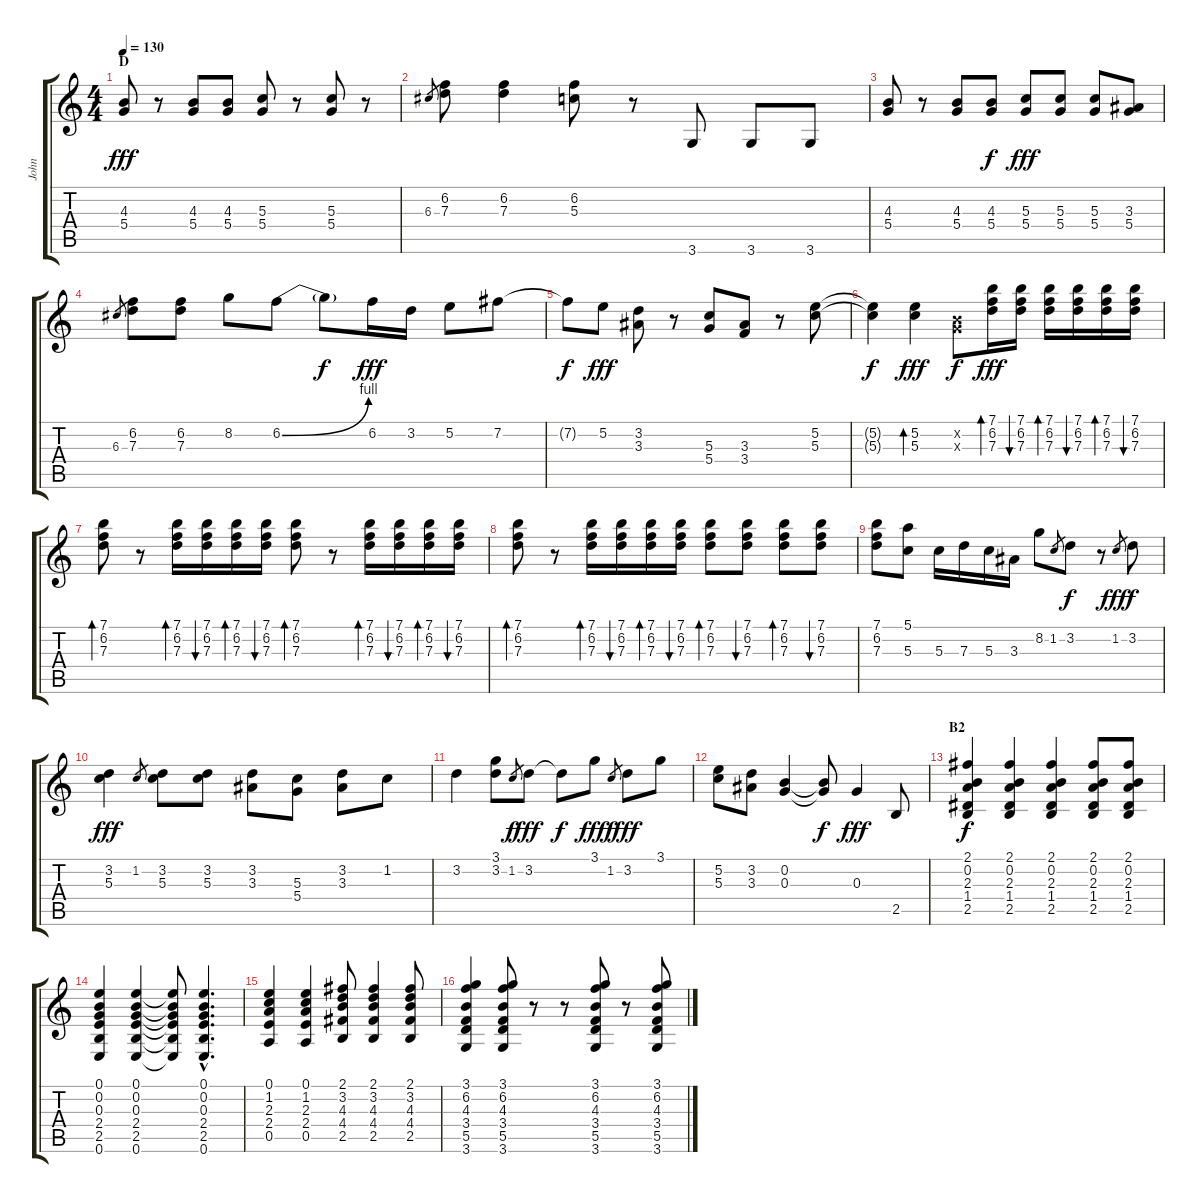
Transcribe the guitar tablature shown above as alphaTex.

\track ("John" "John") {instrument electricguitarclean}
\staff {score tabs}
\tuning (E4 B3 G3 D3 A2 E2) {hide}
\ts (4 4)
\section ("" "D")
\tempo 130
\clef g2
\ks c
(4.3 5.4).8{dy fff volume 14} r.8 (4.3 5.4).8 (4.3 5.4).8 (5.3 5.4).8 r.8 (5.3 5.4).8 r.8 |
6.3.8{gr} (6.2 7.3).8 (6.2 7.3).4 (6.2 5.3).8 r.8 3.6.8 3.6.8 3.6.8 |
(4.3 5.4).8 r.8 (4.3 5.4).8 (4.3 5.4).8{dy f} (5.3 5.4).8{dy fff} (5.3 5.4).8 (5.3 5.4).8 (3.3 5.4).8 |
6.3.8{gr} (6.2 7.3).8 (6.2 7.3).8 8.2.8 6.2{be (bend 0 0 60 4)}.8 6.2{t}.8{dy f} 6.2.16{dy fff} 3.2.16 5.2.8 7.2.8 |
7.2{t}.8{dy f} 5.2.8{dy fff} (3.2 3.3).8 r.8 (5.3 5.4).8 (3.3 3.4).8 r.8 (5.2 5.3).8 |
(5.2{t} 5.3{t}).4{dy f} (5.2 5.3).4{bd 480 dy fff} (0.2{x} 0.3{x}).8{dy f} (7.1 6.2 7.3).16{bd 480 dy fff} (7.1 6.2 7.3).16{bu 480} (7.1 6.2 7.3).16{bd 480} (7.1 6.2 7.3).16{bu 480} (7.1 6.2 7.3).16{bd 480} (7.1 6.2 7.3).16{bu 480} |
(7.1 6.2 7.3).8{bd 480} r.8 (7.1 6.2 7.3).16{bd 480} (7.1 6.2 7.3).16{bu 480} (7.1 6.2 7.3).16{bd 480} (7.1 6.2 7.3).16{bu 480} (7.1 6.2 7.3).8{bd 480} r.8 (7.1 6.2 7.3).16{bd 480} (7.1 6.2 7.3).16{bu 480} (7.1 6.2 7.3).16{bd 480} (7.1 6.2 7.3).16{bu 480} |
(7.1 6.2 7.3).8{bd 480} r.8 (7.1 6.2 7.3).16{bd 480} (7.1 6.2 7.3).16{bu 480} (7.1 6.2 7.3).16{bd 480} (7.1 6.2 7.3).16{bu 480} (7.1 6.2 7.3).8{bd 480} (7.1 6.2 7.3).8{bu 480} (7.1 6.2 7.3).8{bd 480} (7.1 6.2 7.3).8{bu 480} |
(7.1 6.2 7.3).8 (5.1 5.3).8 5.3.16 7.3.16 5.3.16 3.3.16 8.2.8 1.2.8{gr} 3.2.8{dy f} r.8 1.2.8{gr dy fff} 3.2.8{dy f} |
(3.2 5.3).4{dy fff} 1.2.8{gr} (3.2 5.3).8 (3.2 5.3).8 (3.2 3.3).8 (5.3 5.4).8 (3.2 3.3).8 1.2.8 |
3.2.4 (3.1 3.2).8 1.2.8{gr dy f} 3.2.8{dy fff} 3.2{t}.8{dy f} 3.1.8{dy fff} 1.2.8{gr dy f} 3.2.8{dy fff} 3.1.8 |
(5.2 5.3).8 (3.2 3.3).8 (0.2 0.3).4 (0.2{t} 0.3{t}).8{dy f} 0.3.4{dy fff} 2.5.8 |
\section ("" "B2")
(2.1 0.2 2.3 1.4 2.5).4{dy f volume 10} (2.1 0.2 2.3 1.4 2.5).4 (2.1 0.2 2.3 1.4 2.5).4 (2.1 0.2 2.3 1.4 2.5).8 (2.1 0.2 2.3 1.4 2.5).8 |
(0.1 0.2 0.3 2.4 2.5 0.6).4 (0.1 0.2 0.3 2.4 2.5 0.6).4 (0.1{t} 0.2{t} 0.3{t} 2.4{t} 2.5{t} 0.6{t}).8 (0.1{hac} 0.2{hac} 0.3{hac} 2.4{hac} 2.5{hac} 0.6{hac}).4{d} |
(0.1 1.2 2.3 2.4 0.5).4 (0.1 1.2 2.3 2.4 0.5).4 (2.1 3.2 4.3 4.4 2.5).8 (2.1 3.2 4.3 4.4 2.5).4 (2.1 3.2 4.3 4.4 2.5).8 |
(3.1 6.2 4.3 3.4 5.5 3.6).4 (3.1 6.2 4.3 3.4 5.5 3.6).8 r.8 r.8 (3.1 6.2 4.3 3.4 5.5 3.6).8 r.8 (3.1 6.2 4.3 3.4 5.5 3.6).8
